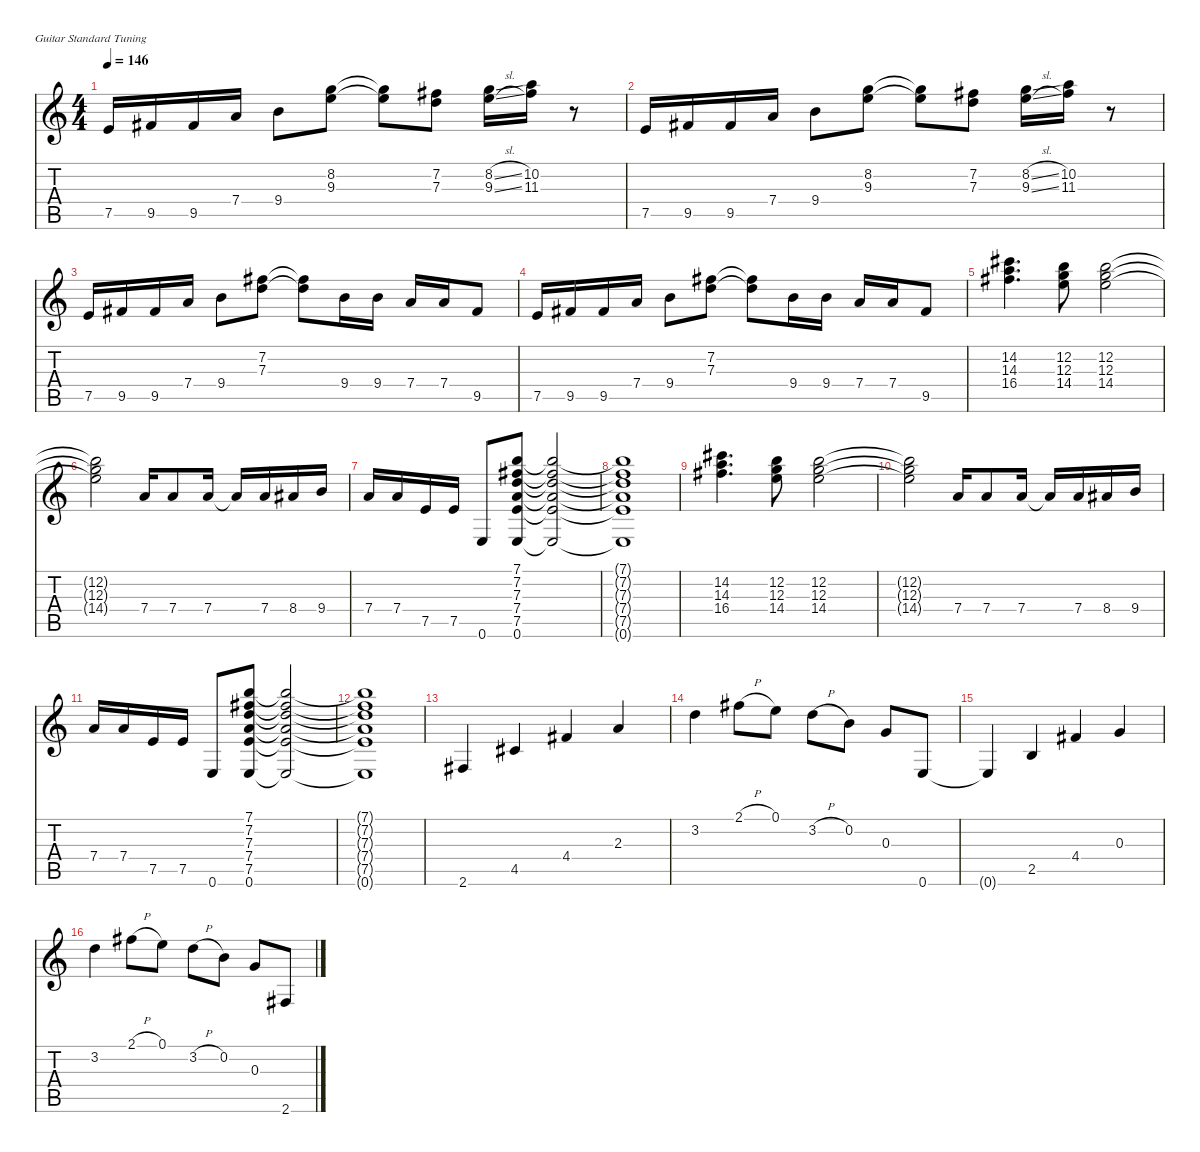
\defaultSystemsLayout 4
\hideDynamics
\bracketExtendMode nobrackets
\singleTrackTrackNamePolicy hidden
\multiTrackTrackNamePolicy hidden
\firstSystemTrackNameMode fullname
\firstSystemTrackNameOrientation horizontal
\otherSystemsTrackNameOrientation horizontal
\track ("Guitar 1" "od.guit.") {mute instrument overdrivenguitar}
\staff {score tabs}
\tuning (E4 B3 G3 D3 A2 E2)
\ts (4 4)
\tempo 146
\clef g2
\ks c
7.5.16{dy f beam Up} 9.5{acc #}.16{beam Up} 9.5{acc #}.16{beam Up} 7.4.16{beam Up} 9.4.8{beam Down} (8.2 9.3).8{beam Down} (8.2{t} 9.3{t}).8{beam Down} (7.2{acc #} 7.3).8{beam Down} (8.2{sl} 9.3{sl}).16{beam Down} (10.2 11.3{acc #}).16{beam Down} r.8{beam Down} |
7.5.16{beam Up} 9.5{acc #}.16{beam Up} 9.5{acc #}.16{beam Up} 7.4.16{beam Up} 9.4.8{beam Down} (8.2 9.3).8{beam Down} (8.2{t} 9.3{t}).8{beam Down} (7.2{acc #} 7.3).8{beam Down} (8.2{sl} 9.3{sl}).16{beam Down} (10.2 11.3{acc #}).16{beam Down} r.8{beam Down} |
7.5.16{beam Up} 9.5{acc #}.16{beam Up} 9.5{acc #}.16{beam Up} 7.4.16{beam Up} 9.4.8{beam Down} (7.2{acc #} 7.3).8{beam Down} (7.2{t acc #} 7.3{t}).8{beam Down} 9.4.16{beam Down} 9.4.16{beam Down} 7.4.16{beam Up} 7.4.16{beam Up} 9.5{acc #}.8{beam Up} |
7.5.16{beam Up} 9.5{acc #}.16{beam Up} 9.5{acc #}.16{beam Up} 7.4.16{beam Up} 9.4.8{beam Down} (7.2{acc #} 7.3).8{beam Down} (7.2{t acc #} 7.3{t}).8{beam Down} 9.4.16{beam Down} 9.4.16{beam Down} 7.4.16{beam Up} 7.4.16{beam Up} 9.5{acc #}.8{beam Up} |
(14.2{acc #} 14.3 16.4{acc #}).4{d beam Down} (12.2 12.3 14.4).8{beam Down} (12.2 12.3 14.4).2{beam Down} |
(12.2{t} 12.3{t} 14.4{t}).2{beam Down} 7.4.16{beam Up} 7.4.8{beam Up} 7.4.16{beam Up} 7.4{t}.16{beam Up} 7.4.16{beam Up} 8.4{acc #}.16{beam Up} 9.4.16{beam Up} |
7.4.16{beam Up} 7.4.16{beam Up} 7.5.16{beam Up} 7.5.16{beam Up} 0.6.8{beam Up} (7.1 7.2{acc #} 7.3 7.4 7.5 0.6).8{beam Up} (7.1{t} 7.2{t acc #} 7.3{t} 7.4{t} 7.5{t} 0.6{t}).2{beam Up} |
(7.1{t} 7.2{t acc #} 7.3{t} 7.4{t} 7.5{t} 0.6{t}).1{beam Up} |
(14.2{acc #} 14.3 16.4{acc #}).4{d beam Down} (12.2 12.3 14.4).8{beam Down} (12.2 12.3 14.4).2{beam Down} |
(12.2{t} 12.3{t} 14.4{t}).2{beam Down} 7.4.16{beam Up} 7.4.8{beam Up} 7.4.16{beam Up} 7.4{t}.16{beam Up} 7.4.16{beam Up} 8.4{acc #}.16{beam Up} 9.4.16{beam Up} |
7.4.16{beam Up} 7.4.16{beam Up} 7.5.16{beam Up} 7.5.16{beam Up} 0.6.8{beam Up} (7.1 7.2{acc #} 7.3 7.4 7.5 0.6).8{beam Up} (7.1{t} 7.2{t acc #} 7.3{t} 7.4{t} 7.5{t} 0.6{t}).2{beam Up} |
(7.1{t} 7.2{t acc #} 7.3{t} 7.4{t} 7.5{t} 0.6{t}).1{beam Up} |
2.6{acc #}.4{beam Up} 4.5{acc #}.4{beam Up} 4.4{acc #}.4{beam Up} 2.3.4{beam Up} |
3.2.4{beam Down} 2.1{h acc #}.8{beam Down} 0.1.8{beam Down} 3.2{h}.8{beam Down} 0.2.8{beam Down} 0.3.8{beam Up} 0.6.8{beam Up} |
0.6{t}.4{beam Up} 2.5.4{beam Up} 4.4{acc #}.4{beam Up} 0.3.4{beam Up} |
3.2.4{beam Down} 2.1{h acc #}.8{beam Down} 0.1.8{beam Down} 3.2{h}.8{beam Down} 0.2.8{beam Down} 0.3.8{beam Up} 2.6{acc #}.8{beam Up}
